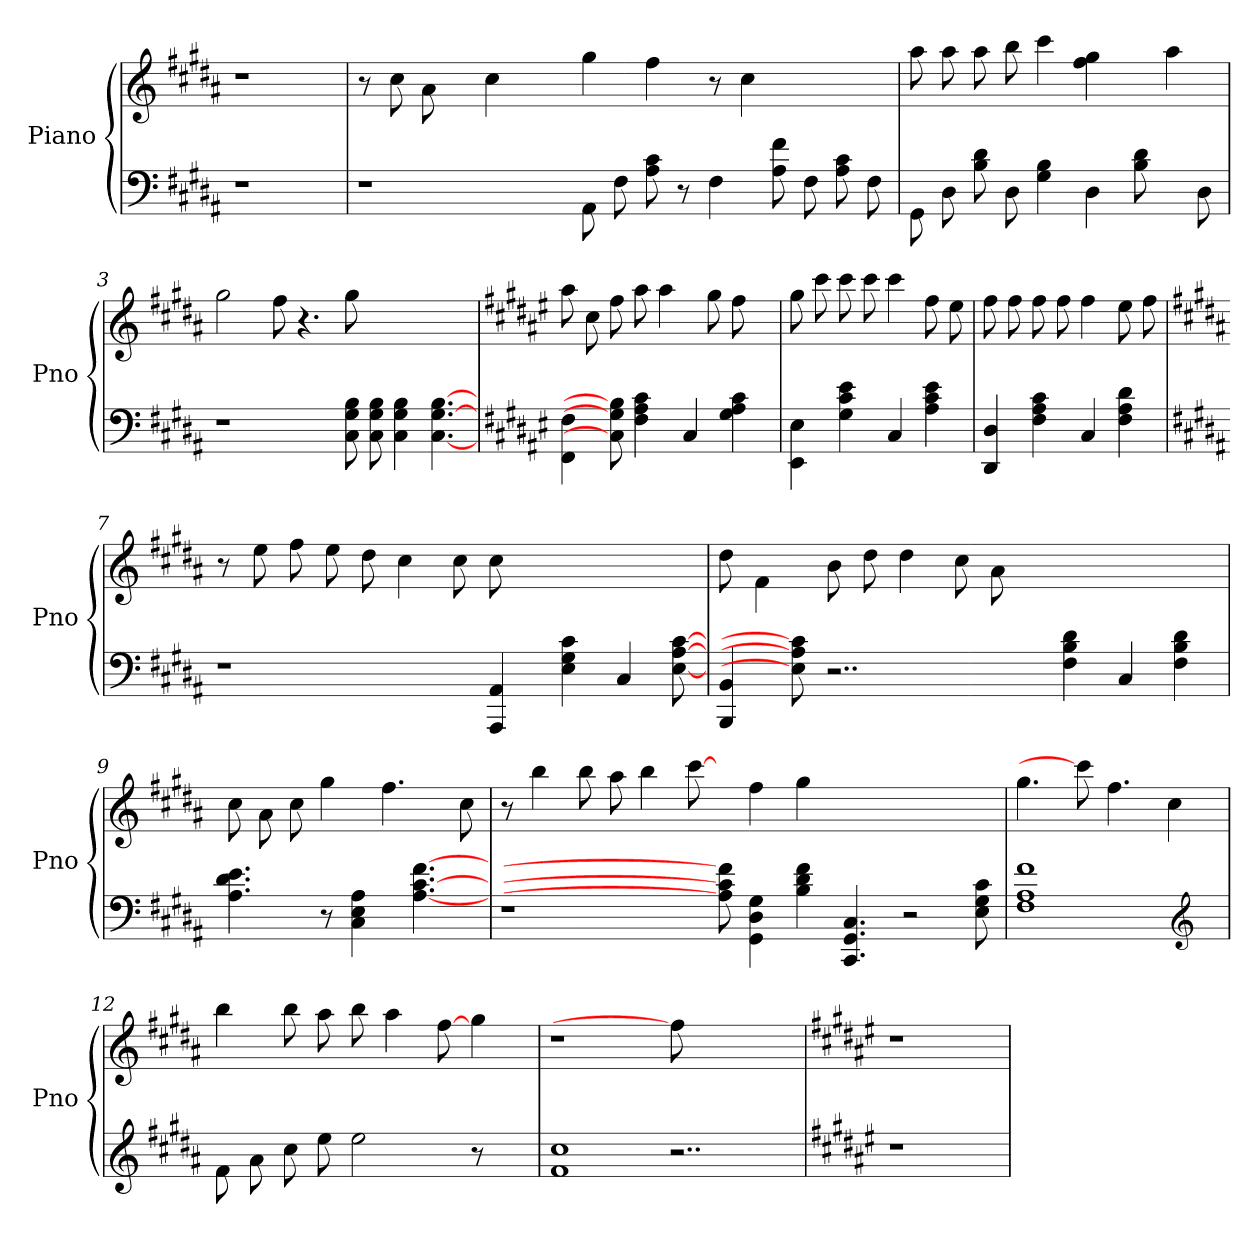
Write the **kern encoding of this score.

**kern	**kern
*part1	*part1
*staff2	*staff1
*I"Piano	*
*I'Pno	*
*clefF4	*clefG2
*k[f#c#g#d#a#]	*k[f#c#g#d#a#]
=1	=1
1r	1r
=1	=1
1r	8r
.	8cc#\
.	8a#\
.	8ryy
.	4cc#\
.	4ryy
8AA#\	4gg#\
8F#\	.
8A#\ 8c#\	4ff#\
8r	.
4F#\	8r
.	4cc#\
8A#\ 8f#\	.
8F#\	4.ryy
8c#\ 8A#\	.
8F#\	.
=2	=2
8GG#\	8aa#\
8D#\	8aa#\
8d#\ 8B\	8aa#\
8D#\	8bb\
4G#\ 4B\	4ccc#\
4D#\	4gg#\ 4ff#\
8B\ 8d#\	8ryy
8ryy	4aa#\
8D#\	.
=3	=3
1r	2gg#\
.	8ff#\
.	4.r
8C#\ 8B\ 8G#\	8gg#\
8C#\ 8G#\ 8B\	2.ryy
4C#\ 4G#\ 4B\	.
[4.C#\ [4.B\ [4.G#\	.
=4	=4
*k[f#c#g#d#a#e#]	*k[f#c#g#d#a#e#]
4F#\ 4FF#\	8aa#\
.	8cc#\
8C#\] 8B\] 8G#\]	8ff#\
4F#\ 4A#\ 4c#\	8aa#\
.	4aa#\
4C#/	.
.	8gg#\
4A#\ 4c#\ 4G#\	8ff#\
.	8ryy
=5	=5
4EE#\ 4E#\	8gg#\
.	8ccc#\
4G#\ 4e#\ 4c#\	8ccc#\
.	8ccc#\
4C#/	4ccc#\
4e#\ 4A#\ 4c#\	8ff#\
.	8ee#\
=6	=6
4D#/ 4DD#/	8ff#\
.	8ff#\
4F#\ 4c#\ 4A#\	8ff#\
.	8ff#\
4C#/	4ff#\
4F#\ 4d#\ 4A#\	8ee#\
.	8ff#\
=7	=7
*k[f#c#g#d#a#]	*k[f#c#g#d#a#]
1r	8r
.	8ee\
.	8ff#\
.	8ee\
.	8dd#\
.	4cc#\
.	8cc#\
4AAA#/ 4AA#/	8cc#\
.	2.ryy
4c#\ 4G#\ 4E\	.
4C#/	.
[8c#\ [8A#\ [8E\	.
=8	=8
4BBB/ 4BB/	8dd#\
.	4f#\
8c#\] 8A#\] 8E\]	.
2..r	8b\
.	8dd#\
.	4dd#\
.	8cc#\
.	8a#\
.	2..ryy
4F#\ 4d#\ 4B\	.
4C#/	.
4F#\ 4B\ 4d#\	.
=9	=9
4.A#\ 4.e\ 4.d#\	8cc#\
.	8a#\
.	8cc#\
8r	4gg#\
4E\ 4A#\ 4C#\	.
.	4.ff#\
[4.c#\ [4.A#\ [4.f#\	.
.	8cc#\
=10	=10
1r	8r
.	4bb\
.	8bb\
.	8aa#\
.	4bb\
.	[8ccc#\
8c#\] 8A#\] 8f#\]	8ryy
4G#\ 4D#\ 4GG#\	4ff#\
4B\ 4f#\ 4d#\	4gg#\
4.GG#/ 4.CC#/ 4.C#/	1ryy
2r	.
8E\ 8c#\ 8G#\	.
=11	=11
1F#\ 1A#\ 1f#\	4.gg#\
.	8ccc#\]
.	4.ff#\
.	4cc#\
*clefG2	*
8ryy	.
=12	=12
8f#\	4bb\
8a#\	.
8cc#\	8bb\
8ee\	8aa#\
2ee\	8bb\
.	4aa#\
.	[8ff#\
8r	4gg#\
8ryy	.
=13	=13
1cc#\ 1f#\	1r
2..r	8ff#\]
.	2.ryy
=14	=14
*k[f#c#g#d#a#e#]	*k[f#c#g#d#a#e#]
1r	1r
=	=
*-	*-
